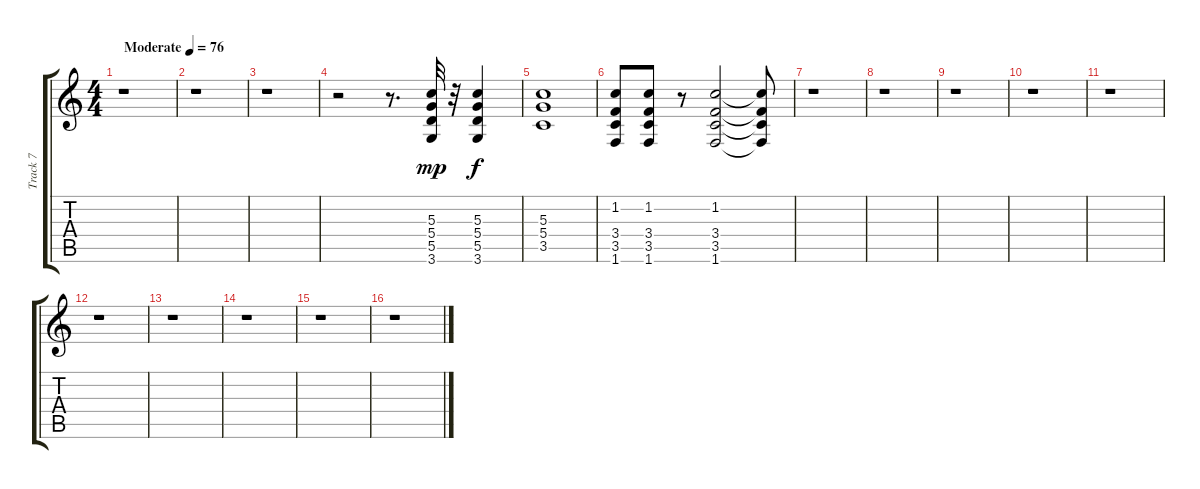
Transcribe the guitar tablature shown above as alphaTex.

\track ("Track 7" "Track 7") {instrument distortionguitar}
\staff {score tabs}
\tuning (E4 B3 G3 D3 A2 E2) {hide}
\ts (4 4)
\tempo (76 "Moderate")
\clef g2
\ks c
r.1{dy mp instrument distortionguitar} |
r.1 |
r.1 |
r.2 r.8{d} (5.3 5.4 5.5 3.6).32 r.32 (5.3 5.4 5.5 3.6).4{dy f} |
(5.3 5.4 3.5).1 |
(1.2 3.4 3.5 1.6).8 (1.2 3.4 3.5 1.6).8 r.8 (1.2 3.4 3.5 1.6).2 (1.2{t} 3.4{t} 3.5{t} 1.6{t}).8 |
r.1 |
r.1 |
r.1 |
r.1 |
r.1 |
r.1 |
r.1 |
r.1 |
r.1 |
r.1
